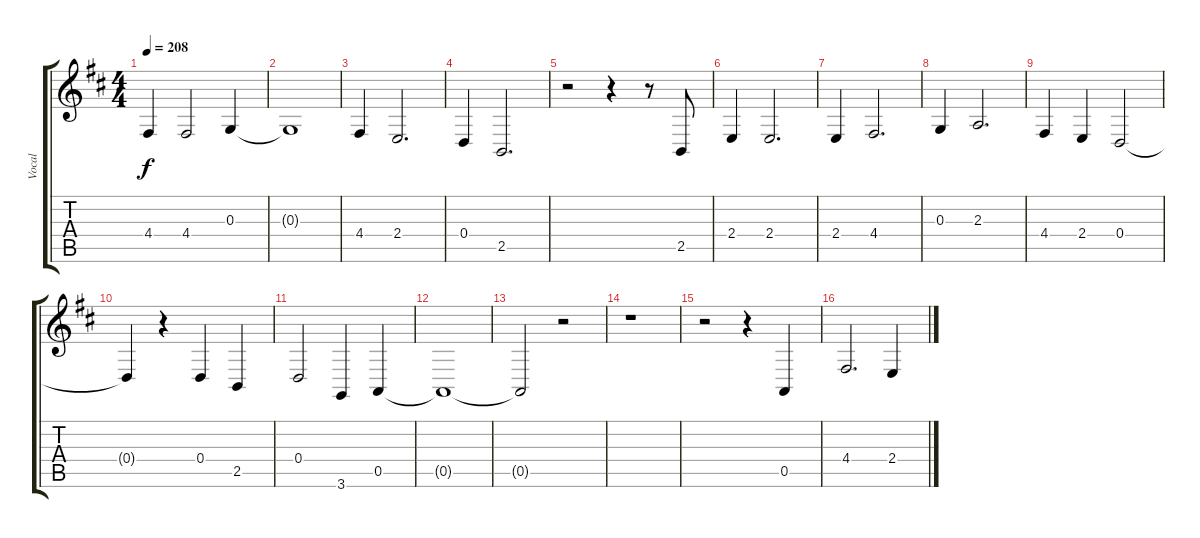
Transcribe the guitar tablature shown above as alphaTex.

\track ("Vocal" "Vocal") {instrument brightacousticpiano}
\staff {score tabs}
\tuning (E4 B3 G3 D3 A2 E2) {hide}
\ts (4 4)
\tempo 208
\clef g2
\ks d
4.4.4{dy f} 4.4.2 0.3.4 |
0.3{t}.1 |
4.4.4 2.4.2{d} |
0.4.4 2.5.2{d} |
r.2 r.4 r.8 2.5.8 |
2.4.4 2.4.2{d} |
2.4.4 4.4.2{d} |
0.3.4 2.3.2{d} |
4.4.4 2.4.4 0.4.2 |
0.4{t}.4 r.4 0.4.4 2.5.4 |
0.4.2 3.6.4 0.5.4 |
0.5{t}.1 |
0.5{t}.2 r.2 |
r.1 |
r.2 r.4 0.5.4 |
4.4.2{d} 2.4.4
